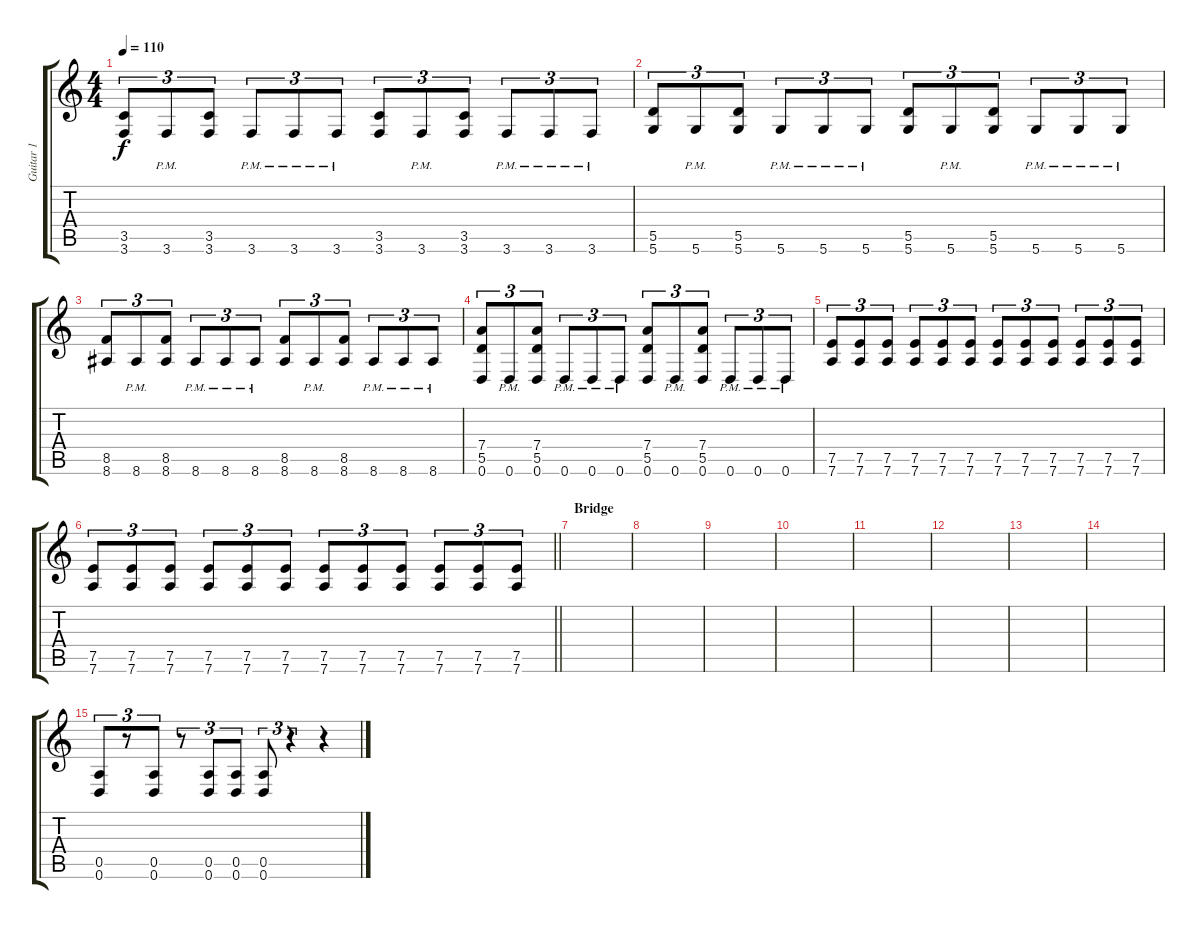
\track ("Guitar 1" "Guitar 1") {instrument distortionguitar}
\staff {score tabs}
\tuning (E4 B3 G3 D3 A2 D2) {hide}
\ts (4 4)
\tempo 110
\clef g2
\ks c
(3.5 3.6).8{tu (3 2) dy f} 3.6{pm}.8{tu (3 2)} (3.5 3.6).8{tu (3 2)} 3.6{pm}.8{tu (3 2)} 3.6{pm}.8{tu (3 2)} 3.6{pm}.8{tu (3 2)} (3.5 3.6).8{tu (3 2)} 3.6{pm}.8{tu (3 2)} (3.5 3.6).8{tu (3 2)} 3.6{pm}.8{tu (3 2)} 3.6{pm}.8{tu (3 2)} 3.6{pm}.8{tu (3 2)} |
(5.5 5.6).8{tu (3 2)} 5.6{pm}.8{tu (3 2)} (5.5 5.6).8{tu (3 2)} 5.6{pm}.8{tu (3 2)} 5.6{pm}.8{tu (3 2)} 5.6{pm}.8{tu (3 2)} (5.5 5.6).8{tu (3 2)} 5.6{pm}.8{tu (3 2)} (5.5 5.6).8{tu (3 2)} 5.6{pm}.8{tu (3 2)} 5.6{pm}.8{tu (3 2)} 5.6{pm}.8{tu (3 2)} |
(8.5 8.6).8{tu (3 2)} 8.6{pm}.8{tu (3 2)} (8.5 8.6).8{tu (3 2)} 8.6{pm}.8{tu (3 2)} 8.6{pm}.8{tu (3 2)} 8.6{pm}.8{tu (3 2)} (8.5 8.6).8{tu (3 2)} 8.6{pm}.8{tu (3 2)} (8.5 8.6).8{tu (3 2)} 8.6{pm}.8{tu (3 2)} 8.6{pm}.8{tu (3 2)} 8.6{pm}.8{tu (3 2)} |
(7.4 5.5 0.6).8{tu (3 2)} 0.6{pm}.8{tu (3 2)} (7.4 5.5 0.6).8{tu (3 2)} 0.6{pm}.8{tu (3 2)} 0.6{pm}.8{tu (3 2)} 0.6{pm}.8{tu (3 2)} (7.4 5.5 0.6).8{tu (3 2)} 0.6{pm}.8{tu (3 2)} (7.4 5.5 0.6).8{tu (3 2)} 0.6{pm}.8{tu (3 2)} 0.6{pm}.8{tu (3 2)} 0.6{pm}.8{tu (3 2)} |
(7.5 7.6).8{tu (3 2)} (7.5 7.6).8{tu (3 2)} (7.5 7.6).8{tu (3 2)} (7.5 7.6).8{tu (3 2)} (7.5 7.6).8{tu (3 2)} (7.5 7.6).8{tu (3 2)} (7.5 7.6).8{tu (3 2)} (7.5 7.6).8{tu (3 2)} (7.5 7.6).8{tu (3 2)} (7.5 7.6).8{tu (3 2)} (7.5 7.6).8{tu (3 2)} (7.5 7.6).8{tu (3 2)} |
\barLineRight lightlight
(7.5 7.6).8{tu (3 2)} (7.5 7.6).8{tu (3 2)} (7.5 7.6).8{tu (3 2)} (7.5 7.6).8{tu (3 2)} (7.5 7.6).8{tu (3 2)} (7.5 7.6).8{tu (3 2)} (7.5 7.6).8{tu (3 2)} (7.5 7.6).8{tu (3 2)} (7.5 7.6).8{tu (3 2)} (7.5 7.6).8{tu (3 2)} (7.5 7.6).8{tu (3 2)} (7.5 7.6).8{tu (3 2)} |
\section ("" "Bridge")
|
|
|
|
|
|
|
|
(0.5 0.6).8{tu (3 2)} r.8{tu (3 2)} (0.5 0.6).8{tu (3 2)} r.8{tu (3 2)} (0.5 0.6).8{tu (3 2)} (0.5 0.6).8{tu (3 2)} (0.5 0.6).8{tu (3 2)} r.4{tu (3 2)} r.4
